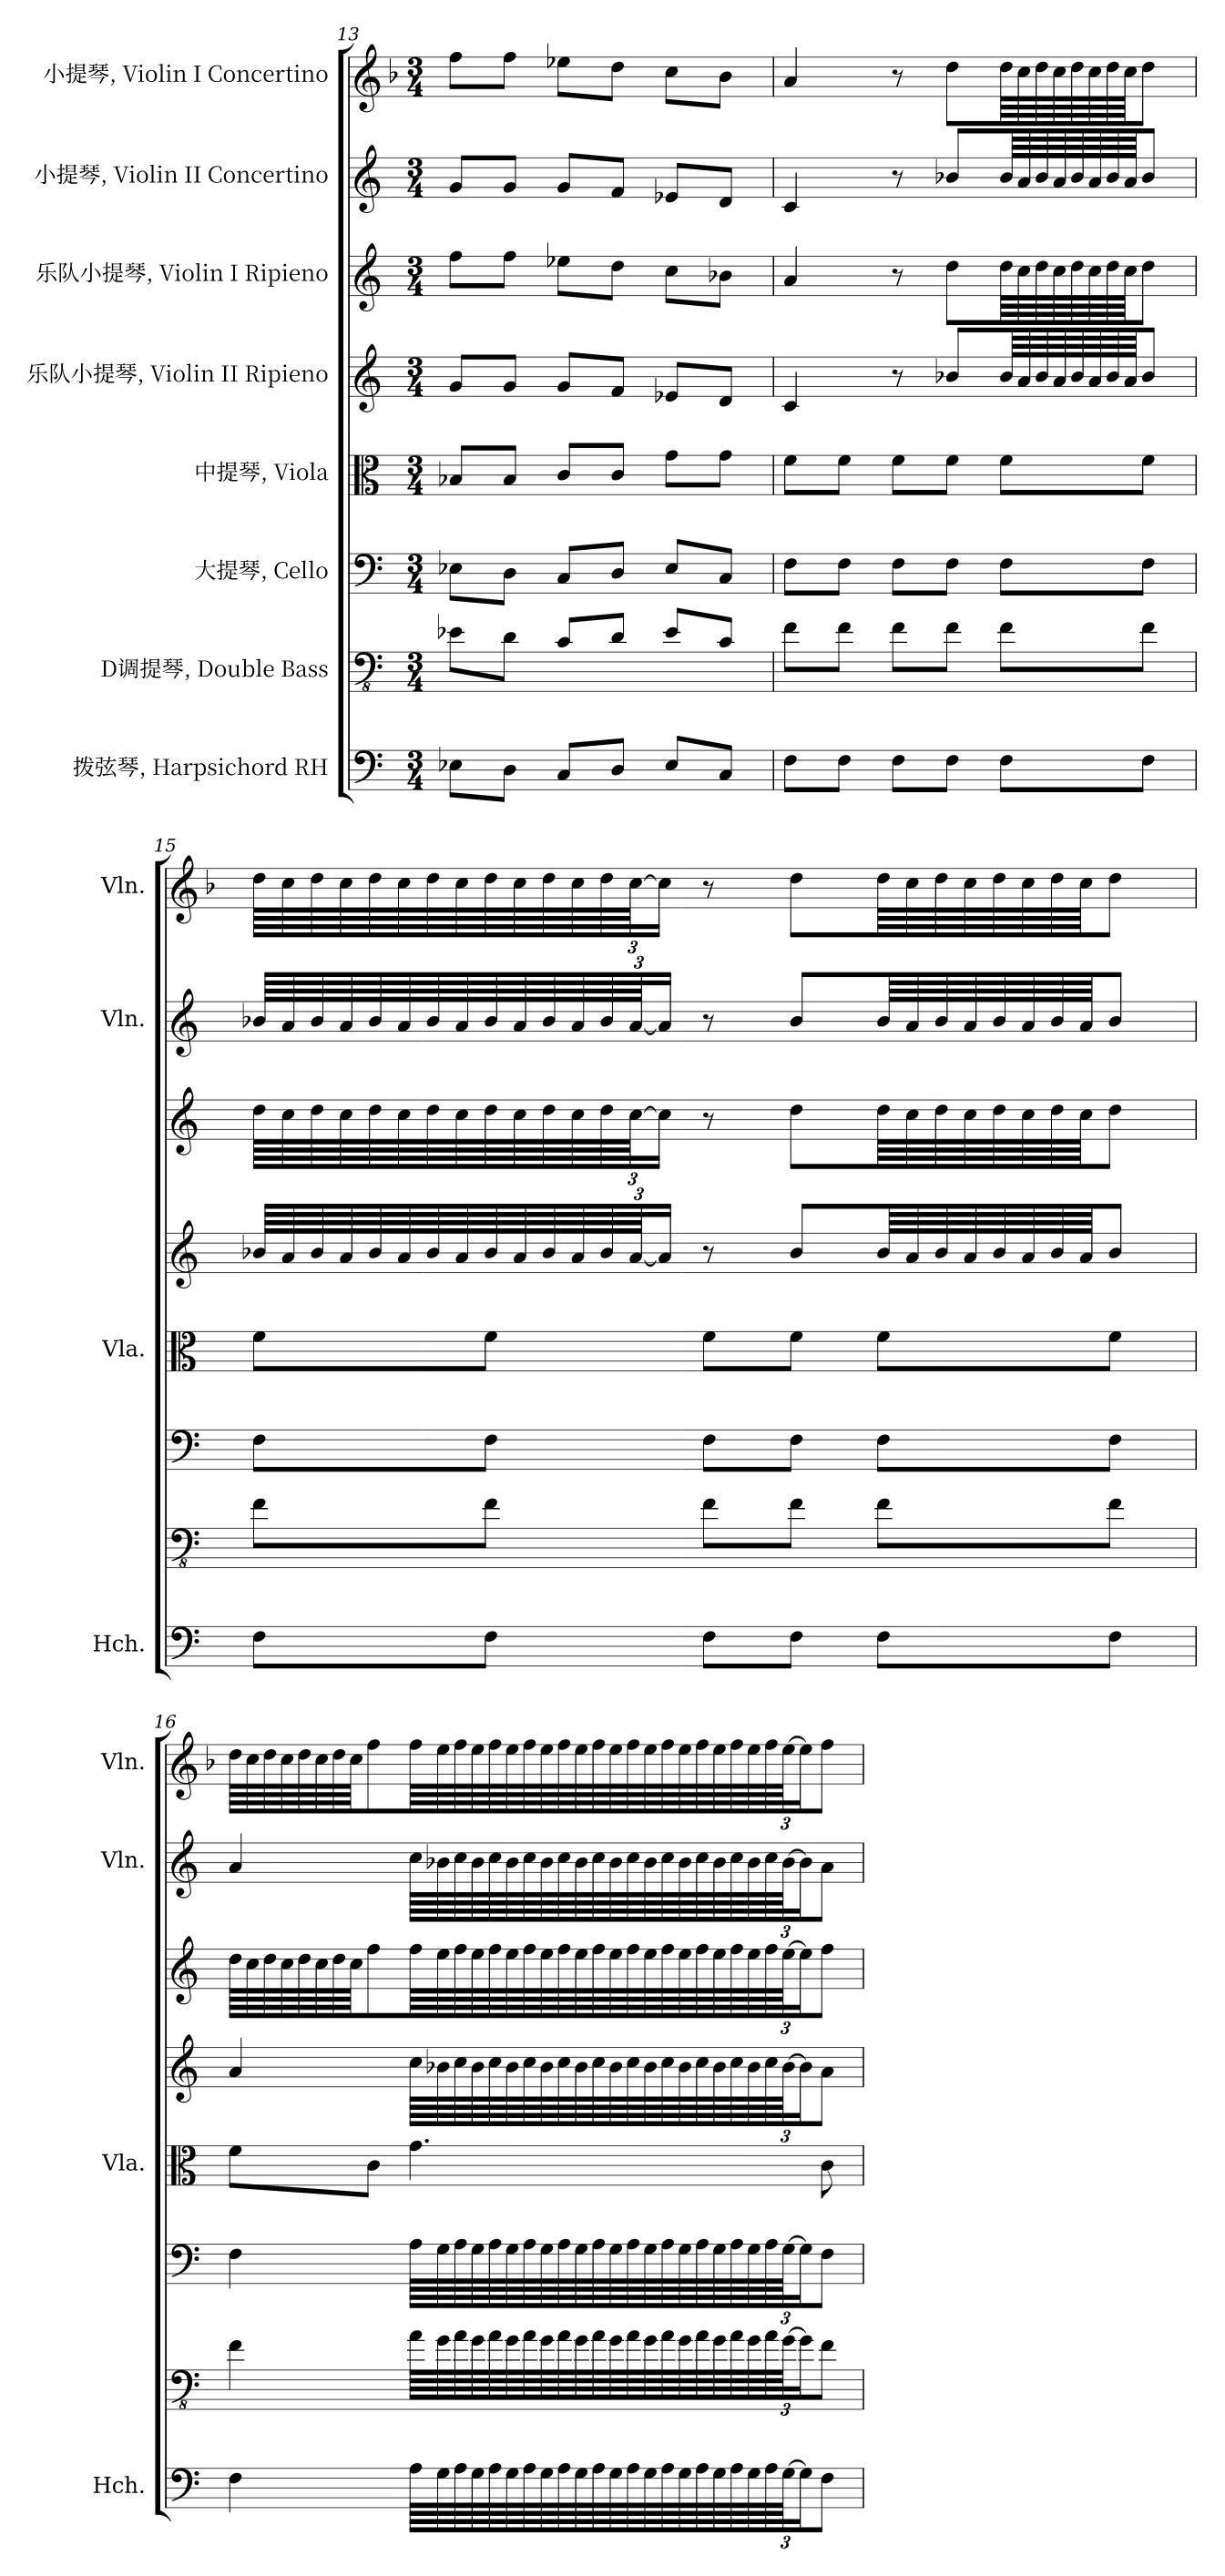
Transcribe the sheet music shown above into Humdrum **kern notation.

**kern	**kern	**kern	**kern	**kern	**kern	**kern	**kern
*part8	*part7	*part6	*part5	*part4	*part3	*part2	*part1
*staff8	*staff7	*staff6	*staff5	*staff4	*staff3	*staff2	*staff1
*I"拨弦琴, Harpsichord RH	*I"D调提琴, Double Bass	*I"大提琴, Cello	*I"中提琴, Viola	*I"乐队小提琴, Violin II Ripieno	*I"乐队小提琴, Violin I Ripieno	*I"小提琴, Violin II Concertino	*I"小提琴, Violin I Concertino
*I'Hch.	*	*	*I'Vla.	*	*	*I'Vln.	*I'Vln.
*clefF4	*clefFv4	*clefF4	*clefC3	*clefG2	*clefG2	*clefG2	*clefG2
*	*ITrd7c12	*	*	*	*	*	*
*k[]	*k[]	*k[]	*k[]	*k[]	*k[]	*k[]	*k[b-]
*M3/4	*M3/4	*M3/4	*M3/4	*M3/4	*M3/4	*M3/4	*M3/4
=13	=13	=13	=13	=13	=13	=13	=13
8E-X\L	8EE-X\L	8E-X\L	8B-X/L	8g/L	8ff\L	8g/L	8ff\L
8D\J	8DD\J	8D\J	8B-/J	8g/J	8ff\J	8g/J	8ff\J
8C/L	8CC/L	8C/L	8c/L	8g/L	8ee-X\L	8g/L	8ee-X\L
8D/J	8DD/J	8D/J	8c/J	8f/J	8dd\J	8f/J	8dd\J
8E-/L	8EE-/L	8E-/L	8g\L	8e-X/L	8cc\L	8e-X/L	8cc\L
8C/J	8CC/J	8C/J	8g\J	8d/J	8b-X\J	8d/J	8b-\J
!!LO:PB:g=z
=14	=14	=14	=14	=14	=14	=14	=14
8F\L	8FF\L	8F\L	8f\L	4c/	4a/	4c/	4a/
8F\J	8FF\J	8F\J	8f\J	.	.	.	.
8F\L	8FF\L	8F\L	8f\L	8r	8r	8r	8r
8F\J	8FF\J	8F\J	8f\J	8b-X/L	8dd\L	8b-X/L	8dd\L
8F\L	8FF\L	8F\L	8f\L	64b-/LLL	64dd\LLL	64b-/LLL	64dd\LLL
.	.	.	.	64a/	64cc\	64a/	64cc\
.	.	.	.	64b-/	64dd\	64b-/	64dd\
.	.	.	.	64a/	64cc\	64a/	64cc\
.	.	.	.	64b-/	64dd\	64b-/	64dd\
.	.	.	.	64a/	64cc\	64a/	64cc\
.	.	.	.	64b-/	64dd\	64b-/	64dd\
.	.	.	.	64a/JJJ	64cc\JJJ	64a/JJJ	64cc\JJJ
8F\J	8FF\J	8F\J	8f\J	8b-/J	8dd\J	8b-/J	8dd\J
=15	=15	=15	=15	=15	=15	=15	=15
8F\L	8FF\L	8F\L	8f\L	64b-X/LLLL	64dd\LLLL	64b-X/LLLL	64dd\LLLL
.	.	.	.	64a/	64cc\	64a/	64cc\
.	.	.	.	64b-/	64dd\	64b-/	64dd\
.	.	.	.	64a/	64cc\	64a/	64cc\
.	.	.	.	64b-/	64dd\	64b-/	64dd\
.	.	.	.	64a/	64cc\	64a/	64cc\
.	.	.	.	64b-/	64dd\	64b-/	64dd\
.	.	.	.	64a/	64cc\	64a/	64cc\
8F\J	8FF\J	8F\J	8f\J	64b-/	64dd\	64b-/	64dd\
.	.	.	.	64a/	64cc\	64a/	64cc\
.	.	.	.	64b-/	64dd\	64b-/	64dd\
.	.	.	.	64a/	64cc\	64a/	64cc\
*	*	*	*	*Xbrackettup	*Xbrackettup	*Xbrackettup	*Xbrackettup
.	.	.	.	96b-/	96dd\	96b-/	96dd\
.	.	.	.	[96a/JJ	[96cc\JJ	[96a/JJ	[96cc\JJ
.	.	.	.	24a/JJ]	24cc\JJ]	24a/JJ]	24cc\JJ]
8F\L	8FF\L	8F\L	8f\L	8r	8r	8r	8r
8F\J	8FF\J	8F\J	8f\J	8b-/L	8dd\L	8b-/L	8dd\L
8F\L	8FF\L	8F\L	8f\L	64b-/LLL	64dd\LLL	64b-/LLL	64dd\LLL
.	.	.	.	64a/	64cc\	64a/	64cc\
.	.	.	.	64b-/	64dd\	64b-/	64dd\
.	.	.	.	64a/	64cc\	64a/	64cc\
.	.	.	.	64b-/	64dd\	64b-/	64dd\
.	.	.	.	64a/	64cc\	64a/	64cc\
.	.	.	.	64b-/	64dd\	64b-/	64dd\
.	.	.	.	64a/JJJ	64cc\JJJ	64a/JJJ	64cc\JJJ
8F\J	8FF\J	8F\J	8f\J	8b-/J	8dd\J	8b-/J	8dd\J
!!LO:PB:g=z
=16	=16	=16	=16	=16	=16	=16	=16
4F\	4FF\	4F\	8f\L	4a/	64dd\LLLL	4a/	64dd\LLLL
.	.	.	.	.	64cc\	.	64cc\
.	.	.	.	.	64dd\	.	64dd\
.	.	.	.	.	64cc\	.	64cc\
.	.	.	.	.	64dd\	.	64dd\
.	.	.	.	.	64cc\	.	64cc\
.	.	.	.	.	64dd\	.	64dd\
.	.	.	.	.	64cc\JJJ	.	64cc\JJJ
.	.	.	8c\J	.	8ff\	.	8ff\
64A\LLLL	64AA\LLLL	64A\LLLL	4.g\	64cc\LLLL	64ff\LLL	64cc\LLLL	64ff\LLL
64G\	64GG\	64G\	.	64b-X\	64ee\	64b-X\	64ee\
64A\	64AA\	64A\	.	64cc\	64ff\	64cc\	64ff\
64G\	64GG\	64G\	.	64b-\	64ee\	64b-\	64ee\
64A\	64AA\	64A\	.	64cc\	64ff\	64cc\	64ff\
64G\	64GG\	64G\	.	64b-\	64ee\	64b-\	64ee\
64A\	64AA\	64A\	.	64cc\	64ff\	64cc\	64ff\
64G\	64GG\	64G\	.	64b-\	64ee\	64b-\	64ee\
64A\	64AA\	64A\	.	64cc\	64ff\	64cc\	64ff\
64G\	64GG\	64G\	.	64b-\	64ee\	64b-\	64ee\
64A\	64AA\	64A\	.	64cc\	64ff\	64cc\	64ff\
64G\	64GG\	64G\	.	64b-\	64ee\	64b-\	64ee\
64A\	64AA\	64A\	.	64cc\	64ff\	64cc\	64ff\
64G\	64GG\	64G\	.	64b-\	64ee\	64b-\	64ee\
64A\	64AA\	64A\	.	64cc\	64ff\	64cc\	64ff\
64G\	64GG\	64G\	.	64b-\	64ee\	64b-\	64ee\
64A\	64AA\	64A\	.	64cc\	64ff\	64cc\	64ff\
64G\	64GG\	64G\	.	64b-\	64ee\	64b-\	64ee\
64A\	64AA\	64A\	.	64cc\	64ff\	64cc\	64ff\
64G\	64GG\	64G\	.	64b-\	64ee\	64b-\	64ee\
*Xbrackettup	*Xbrackettup	*Xbrackettup	*	*	*	*	*
96A\	96AA\	96A\	.	96cc\	96ff\	96cc\	96ff\
[96G\JJ	[96GG\JJ	[96G\JJ	.	[96b-\JJ	[96ee\JJ	[96b-\JJ	[96ee\JJ
24G\J]	24GG\J]	24G\J]	.	24b-\J]	24ee\J]	24b-\J]	24ee\J]
8F\J	8FF\J	8F\J	8c\	8a\J	8ff\J	8a\J	8ff\J
=	=	=	=	=	=	=	=
*-	*-	*-	*-	*-	*-	*-	*-
